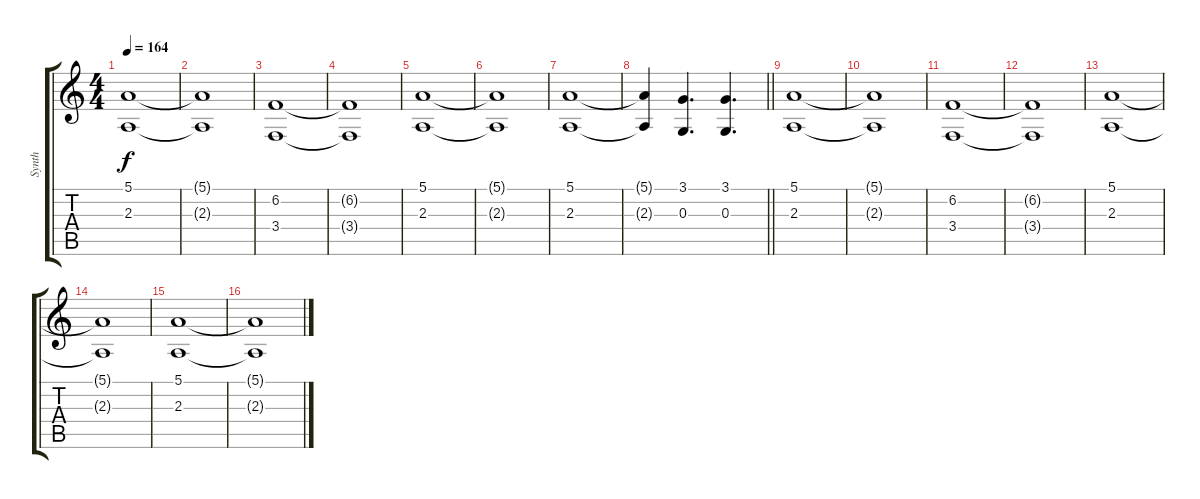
\track ("Synth" "Synth") {instrument synthvoice}
\staff {score tabs}
\tuning (E4 B3 G3 D3 A2 E2) {hide}
\ts (4 4)
\tempo 164
\clef g2
\ks c
(5.1 2.3).1{dy f} |
(5.1{t} 2.3{t}).1 |
(6.2 3.4).1 |
(6.2{t} 3.4{t}).1 |
(5.1 2.3).1 |
(5.1{t} 2.3{t}).1 |
(5.1 2.3).1 |
\barLineRight lightlight
(5.1{t} 2.3{t}).4 (3.1 0.3).4{d} (3.1 0.3).4{d} |
\section ("" "")
(5.1 2.3).1 |
(5.1{t} 2.3{t}).1 |
(6.2 3.4).1 |
(6.2{t} 3.4{t}).1 |
(5.1 2.3).1 |
(5.1{t} 2.3{t}).1 |
(5.1 2.3).1 |
(5.1{t} 2.3{t}).1
